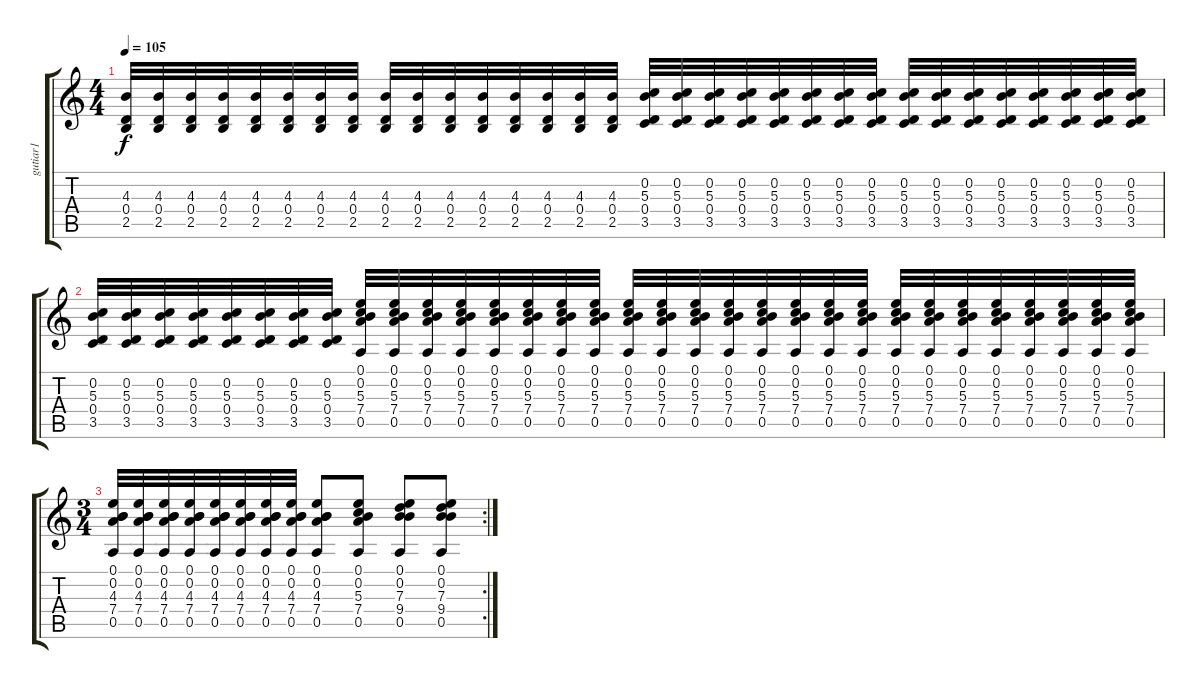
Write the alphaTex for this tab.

\track ("gutiar1" "gutiar1") {instrument distortionguitar}
\staff {score tabs}
\tuning (E4 B3 G3 D3 A2 E2) {hide}
\ts (4 4)
\tempo 105
\clef g2
\ks c
(4.3 0.4 2.5).32{dy f} (4.3 0.4 2.5).32 (4.3 0.4 2.5).32 (4.3 0.4 2.5).32 (4.3 0.4 2.5).32 (4.3 0.4 2.5).32 (4.3 0.4 2.5).32 (4.3 0.4 2.5).32 (4.3 0.4 2.5).32 (4.3 0.4 2.5).32 (4.3 0.4 2.5).32 (4.3 0.4 2.5).32 (4.3 0.4 2.5).32 (4.3 0.4 2.5).32 (4.3 0.4 2.5).32 (4.3 0.4 2.5).32 (0.2 5.3 0.4 3.5).32 (0.2 5.3 0.4 3.5).32 (0.2 5.3 0.4 3.5).32 (0.2 5.3 0.4 3.5).32 (0.2 5.3 0.4 3.5).32 (0.2 5.3 0.4 3.5).32 (0.2 5.3 0.4 3.5).32 (0.2 5.3 0.4 3.5).32 (0.2 5.3 0.4 3.5).32 (0.2 5.3 0.4 3.5).32 (0.2 5.3 0.4 3.5).32 (0.2 5.3 0.4 3.5).32 (0.2 5.3 0.4 3.5).32 (0.2 5.3 0.4 3.5).32 (0.2 5.3 0.4 3.5).32 (0.2 5.3 0.4 3.5).32 |
(0.2 5.3 0.4 3.5).32 (0.2 5.3 0.4 3.5).32 (0.2 5.3 0.4 3.5).32 (0.2 5.3 0.4 3.5).32 (0.2 5.3 0.4 3.5).32 (0.2 5.3 0.4 3.5).32 (0.2 5.3 0.4 3.5).32 (0.2 5.3 0.4 3.5).32 (0.1 0.2 5.3 7.4 0.5).32 (0.1 0.2 5.3 7.4 0.5).32 (0.1 0.2 5.3 7.4 0.5).32 (0.1 0.2 5.3 7.4 0.5).32 (0.1 0.2 5.3 7.4 0.5).32 (0.1 0.2 5.3 7.4 0.5).32 (0.1 0.2 5.3 7.4 0.5).32 (0.1 0.2 5.3 7.4 0.5).32 (0.1 0.2 5.3 7.4 0.5).32 (0.1 0.2 5.3 7.4 0.5).32 (0.1 0.2 5.3 7.4 0.5).32 (0.1 0.2 5.3 7.4 0.5).32 (0.1 0.2 5.3 7.4 0.5).32 (0.1 0.2 5.3 7.4 0.5).32 (0.1 0.2 5.3 7.4 0.5).32 (0.1 0.2 5.3 7.4 0.5).32 (0.1 0.2 5.3 7.4 0.5).32 (0.1 0.2 5.3 7.4 0.5).32 (0.1 0.2 5.3 7.4 0.5).32 (0.1 0.2 5.3 7.4 0.5).32 (0.1 0.2 5.3 7.4 0.5).32 (0.1 0.2 5.3 7.4 0.5).32 (0.1 0.2 5.3 7.4 0.5).32 (0.1 0.2 5.3 7.4 0.5).32 |
\rc 2
\ts (3 4)
(0.1 0.2 4.3 7.4 0.5).32 (0.1 0.2 4.3 7.4 0.5).32 (0.1 0.2 4.3 7.4 0.5).32 (0.1 0.2 4.3 7.4 0.5).32 (0.1 0.2 4.3 7.4 0.5).32 (0.1 0.2 4.3 7.4 0.5).32 (0.1 0.2 4.3 7.4 0.5).32 (0.1 0.2 4.3 7.4 0.5).32 (0.1 0.2 4.3 7.4 0.5).8 (0.1 0.2 5.3 7.4 0.5).8 (0.1 0.2 7.3 9.4 0.5).8 (0.1 0.2 7.3 9.4 0.5).8
